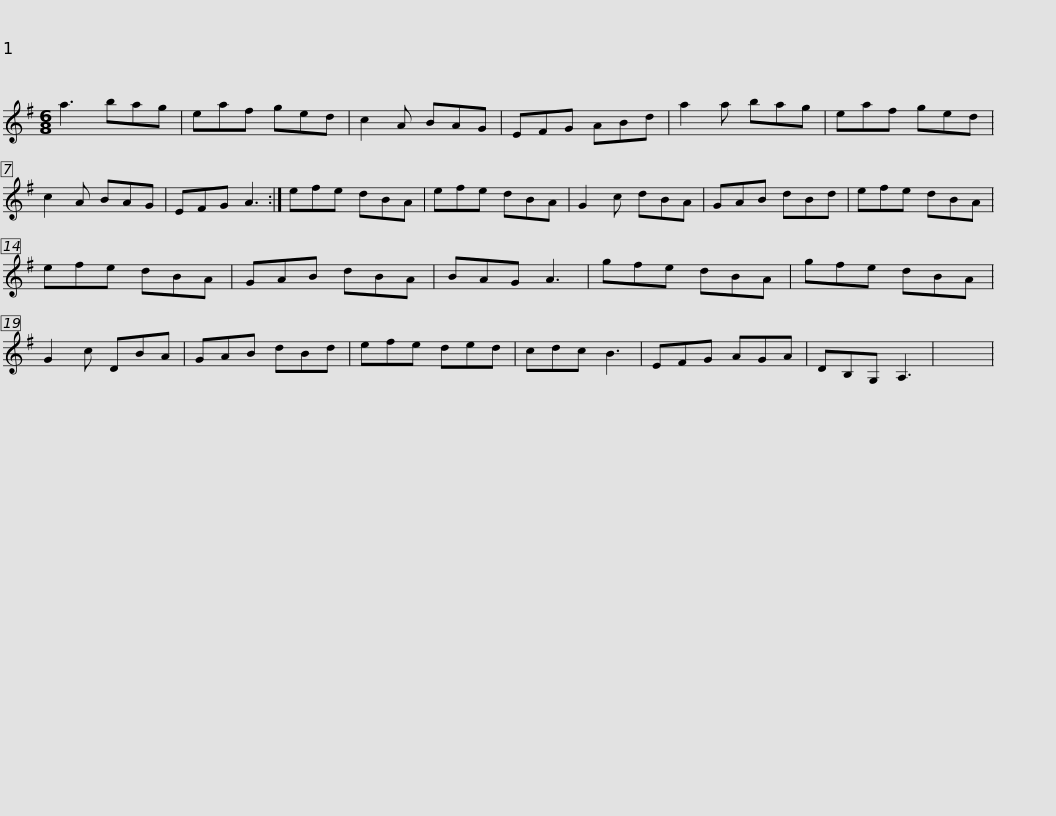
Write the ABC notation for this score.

X:1
L:1/8
M:6/8
I:linebreak $
K:G
V:1 treble
V:1
 a3 bag | eaf ged | c2 A BAG | EFG ABd | a2 a bag | %5
 eaf ged | c2 A BAG |$ EFG A3 :| efe dBA | efe dBA | %10
 G2 c dBA | GAB dBd | efe dBA | efe dBA | GAB dBA |$ %15
 BAG A3 | gfe dBA | gfe dBA | G2 c DBA | GAB dBd | %20
 efe ded | cdc B3 | EFG AGA |$ DB,G, A,3 | x6 | %25
